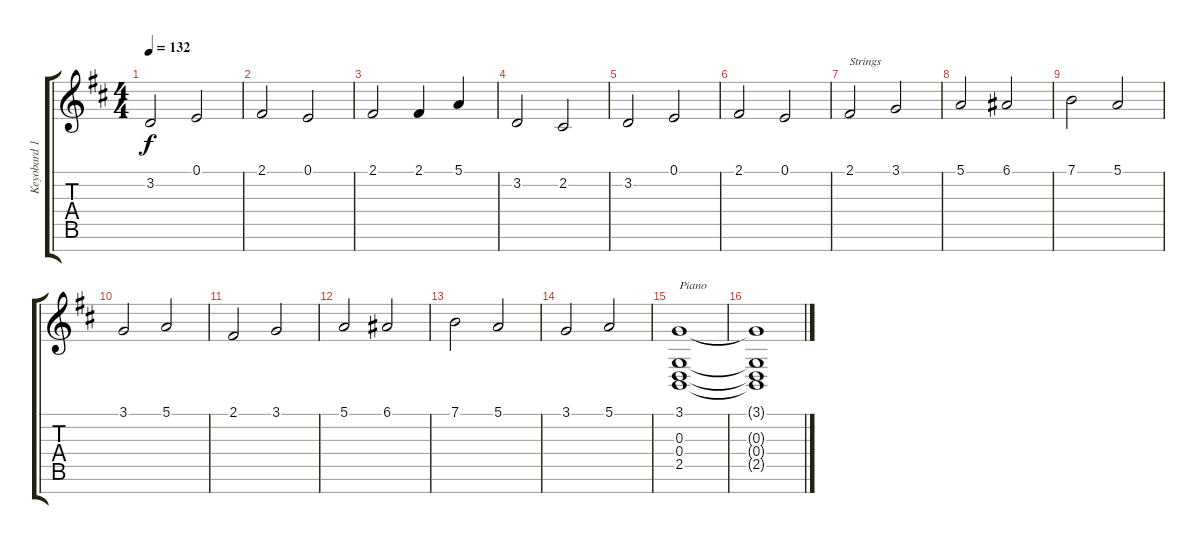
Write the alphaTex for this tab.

\track ("Keyobard 1" "Keyobard 1") {instrument synthstrings1}
\staff {score tabs}
\tuning (E4 B3 G3 D3 A2 E2 B1) {hide}
\ts (4 4)
\tempo 132
\clef g2
\ks d
3.2.2{dy f} 0.1.2 |
2.1.2 0.1.2 |
2.1.2 2.1.4 5.1.4 |
3.2.2 2.2.2 |
3.2.2 0.1.2 |
2.1.2 0.1.2 |
2.1.2{txt "Strings" instrument stringensemble1} 3.1.2 |
5.1.2 6.1.2 |
7.1.2 5.1.2 |
3.1.2 5.1.2 |
2.1.2 3.1.2 |
5.1.2 6.1.2 |
7.1.2 5.1.2 |
3.1.2 5.1.2 |
(3.1 0.3 0.4 2.5).1{txt "Piano" instrument acousticgrandpiano} |
(3.1{t} 0.3{t} 0.4{t} 2.5{t}).1
